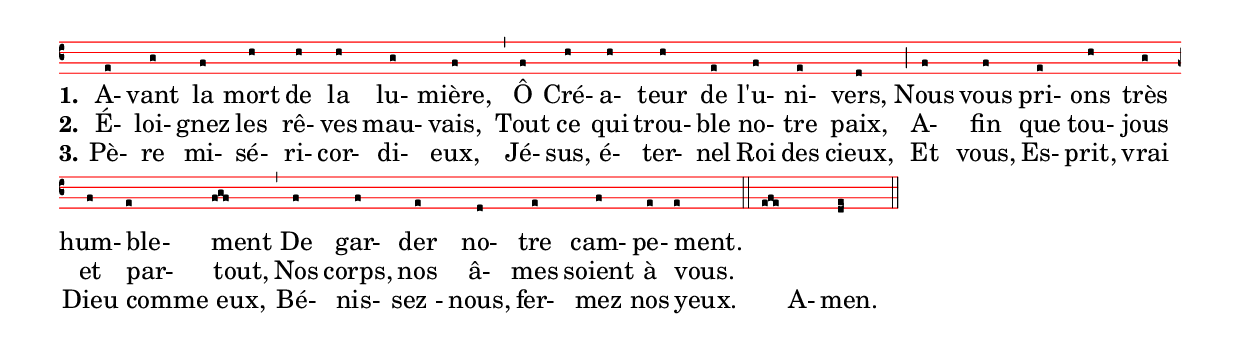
\version "2.16"
\include "italiano.ly"
\include "gregorian.ly"

\header {
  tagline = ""
  composer = ""
}

italique = { \override Score . LyricText #'font-shape = #'italic }

roman = { \override Score . LyricText #'font-shape = #'roman }

MusiqueTheme = \relative do' {
  sol si la do do do si la \divisioMinima
  la do do do sol la sol fa \divisioMaior
  la la sol do si la sol \[ \melisma la si \melismaEnd la \] \divisioMinima
  la la sol fa sol la sol sol \finalis
  \[ \melisma sol la \melismaEnd sol \] \[ \melisma fa \pes \melismaEnd sol\] \finalis
}

ParolesI = \lyricmode {
  \set stanza = "1."
  A- vant la mort de la lu- mière,
  Ô Cré- a- teur de l'u- ni- vers,
  Nous vous pri- ons très hum- ble- ment
  De gar- der no- tre cam- pe- ment.
}

ParolesII = \lyricmode {
  \set stanza = "2."
  É- loi- gnez les rê- ves mau- vais,
  Tout ce qui trou- ble no- tre paix,
  A- fin que tou- jous et par- tout,
  Nos corps, nos â- mes soient à vous.
}

ParolesIII = \lyricmode {
  \set stanza = "3."
  Pè- re mi- sé- ri- cor- di- eux,
  Jé- sus, é- ter- nel Roi des cieux,
  Et vous, Es- prit, vrai Dieu comme eux,
  Bé- nis- sez_- nous, fer- mez nos yeux.
  A- men.
}

\score{
    \new VaticanaStaff <<
      \set Staff.midiInstrument = "flute"
      \set Staff.autoBeaming = ##f
      \new VaticanaVoice = "theme" {
	\override Score.PaperColumn #'keep-inside-line = ##t
	\MusiqueTheme
      }
      \new Lyrics \lyricsto theme {
	\ParolesI
      }
      \new Lyrics \lyricsto theme {
	\ParolesII
      }
      \new Lyrics \lyricsto theme {
	\ParolesIII
      }
    >>
\layout{}
\midi{}
}
